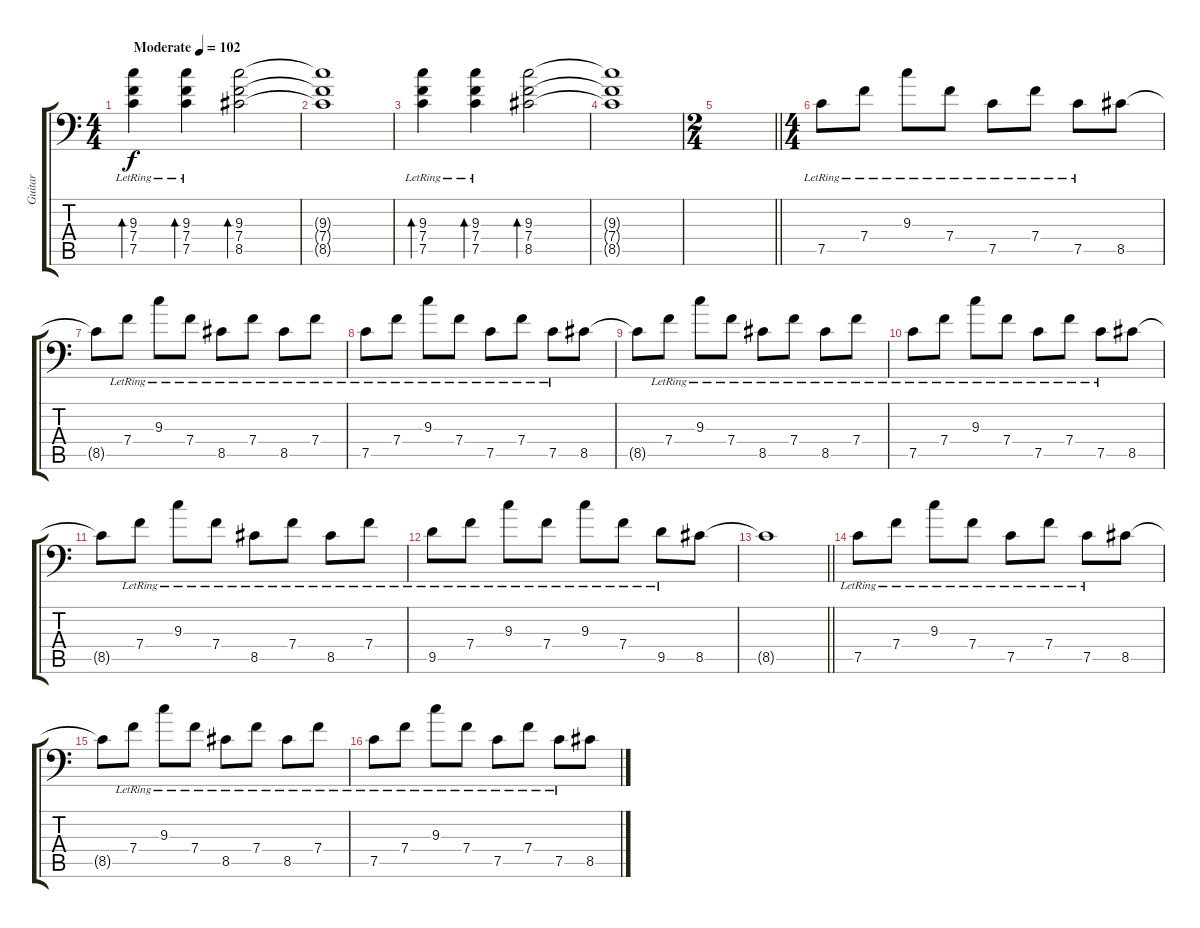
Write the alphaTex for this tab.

\track ("Guitar" "Guitar") {instrument distortionguitar}
\staff {score tabs}
\tuning (C4 G3 Eb3 Bb2 F2 Bb1) {hide}
\ts (4 4)
\tempo (102 "Moderate")
\clef f4
\ks c
(9.3{lr} 7.4{lr} 7.5).4{bd 120 dy f instrument electricguitarjazz} (9.3{lr} 7.4{lr} 7.5{lr}).4{bd 120} (9.3 7.4 8.5).2{bd 240} |
(9.3{t} 7.4{t} 8.5{t}).1 |
(9.3{lr} 7.4{lr} 7.5{lr}).4{bd 120} (9.3{lr} 7.4{lr} 7.5{lr}).4{bd 120} (9.3 7.4 8.5).2{bd 240} |
(9.3{t} 7.4{t} 8.5{t}).1 |
\ts (2 4)
\barLineRight lightlight
|
\ts (4 4)
7.5{lr}.8 7.4{lr}.8 9.3{lr}.8 7.4{lr}.8 7.5{lr}.8 7.4{lr}.8 7.5{lr}.8 8.5.8 |
8.5{t}.8 7.4{lr}.8 9.3{lr}.8 7.4{lr}.8 8.5{lr}.8 7.4{lr}.8 8.5{lr}.8 7.4{lr}.8 |
7.5{lr}.8 7.4{lr}.8 9.3{lr}.8 7.4{lr}.8 7.5{lr}.8 7.4{lr}.8 7.5{lr}.8 8.5.8 |
8.5{t}.8 7.4{lr}.8 9.3{lr}.8 7.4{lr}.8 8.5{lr}.8 7.4{lr}.8 8.5{lr}.8 7.4{lr}.8 |
7.5{lr}.8 7.4{lr}.8 9.3{lr}.8 7.4{lr}.8 7.5{lr}.8 7.4{lr}.8 7.5{lr}.8 8.5.8 |
8.5{t}.8 7.4{lr}.8 9.3{lr}.8 7.4{lr}.8 8.5{lr}.8 7.4{lr}.8 8.5{lr}.8 7.4{lr}.8 |
9.5{lr}.8 7.4{lr}.8 9.3{lr}.8 7.4{lr}.8 9.3{lr}.8 7.4{lr}.8 9.5{lr}.8 8.5.8 |
\barLineRight lightlight
8.5{t}.1 |
7.5{lr}.8 7.4{lr}.8 9.3{lr}.8 7.4{lr}.8 7.5{lr}.8 7.4{lr}.8 7.5{lr}.8 8.5.8 |
8.5{t}.8 7.4{lr}.8 9.3{lr}.8 7.4{lr}.8 8.5{lr}.8 7.4{lr}.8 8.5{lr}.8 7.4{lr}.8 |
7.5{lr}.8 7.4{lr}.8 9.3{lr}.8 7.4{lr}.8 7.5{lr}.8 7.4{lr}.8 7.5{lr}.8 8.5.8
